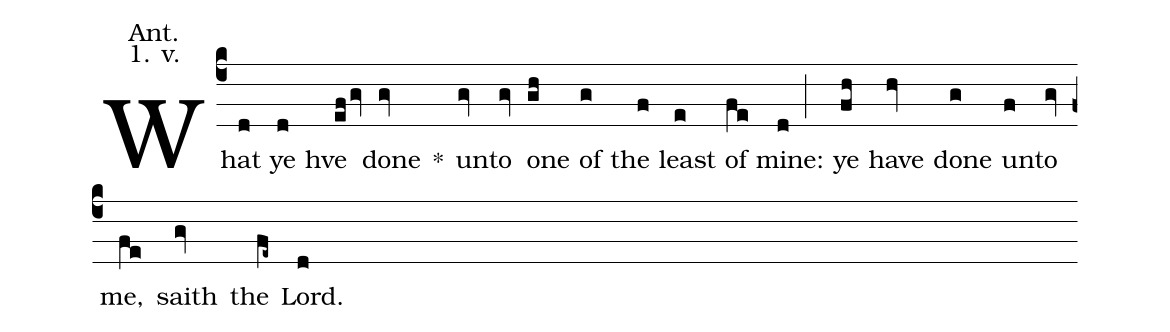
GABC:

annotation: Ant.;
annotation: 1. v.;
%%
(c4) What(d) ye(d) hve(efgv) done(gv) <sp>*</sp>() un(gv)to(gv) one(gh) of(g) the(f) least(e) of(fe) mine:(d;) ye(fh) have(hv) done(g) un(f)to(gv) me,(fe) saith(gv) the(fe~) Lord.(d)
